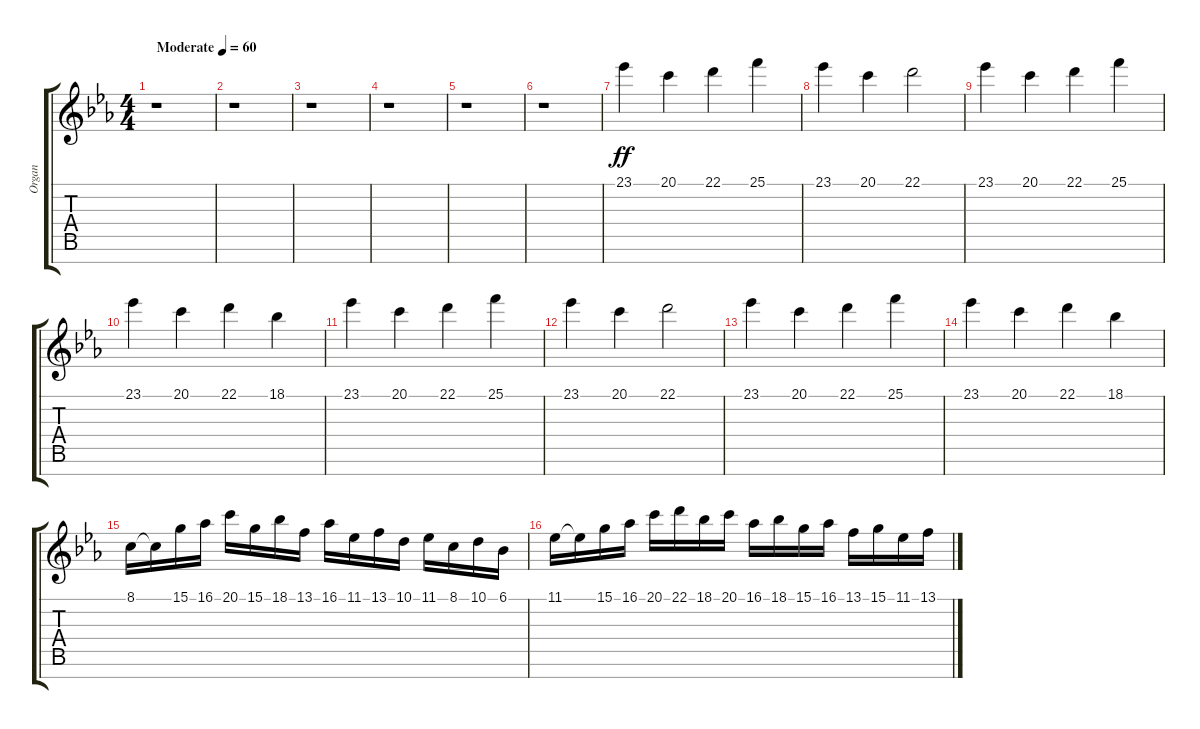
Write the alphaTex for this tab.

\track ("Organ" "Organ") {instrument drawbarorgan}
\staff {score tabs}
\tuning (E4 B3 G3 D3 A2 E2 B1) {hide}
\ts (4 4)
\tempo (60 "Moderate")
\clef g2
\ks eb
r.1{dy ff instrument drawbarorgan} |
r.1 |
r.1 |
r.1 |
r.1 |
r.1 |
23.1.4 20.1.4 22.1.4 25.1.4 |
23.1.4 20.1.4 22.1.2 |
23.1.4 20.1.4 22.1.4 25.1.4 |
23.1.4 20.1.4 22.1.4 18.1.4 |
23.1.4 20.1.4 22.1.4 25.1.4 |
23.1.4 20.1.4 22.1.2 |
23.1.4 20.1.4 22.1.4 25.1.4 |
23.1.4 20.1.4 22.1.4 18.1.4 |
8.1.16 8.1{t}.16 15.1.16 16.1.16 20.1.16 15.1.16 18.1.16 13.1.16 16.1.16 11.1.16 13.1.16 10.1.16 11.1.16 8.1.16 10.1.16 6.1.16 |
11.1.16 11.1{t}.16 15.1.16 16.1.16 20.1.16 22.1.16 18.1.16 20.1.16 16.1.16 18.1.16 15.1.16 16.1.16 13.1.16 15.1.16 11.1.16 13.1.16
